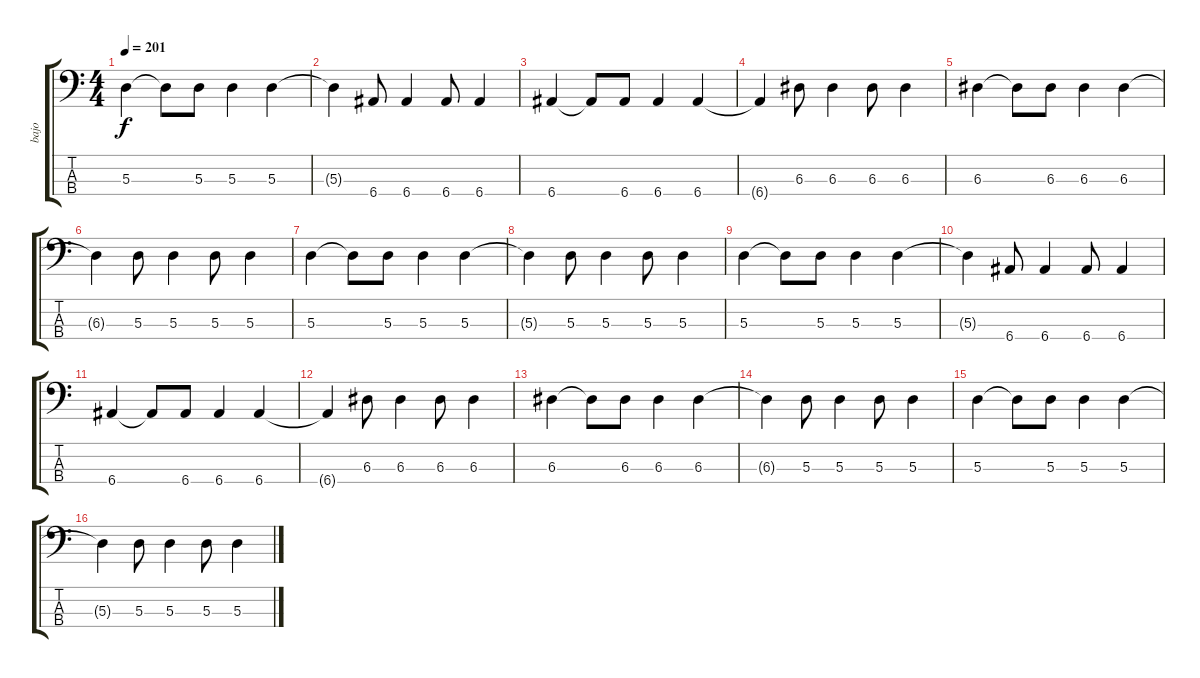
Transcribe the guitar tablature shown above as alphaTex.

\track ("bajo" "bajo") {instrument electricbassfinger}
\staff {score tabs}
\tuning (G2 D2 A1 E1) {hide}
\ts (4 4)
\tempo 201
\clef f4
\ks c
5.3.4{dy f} 5.3{t}.8 5.3.8 5.3.4 5.3.4 |
5.3{t}.4 6.4.8 6.4.4 6.4.8 6.4.4 |
6.4.4 6.4{t}.8 6.4.8 6.4.4 6.4.4 |
6.4{t}.4 6.3.8 6.3.4 6.3.8 6.3.4 |
6.3.4 6.3{t}.8 6.3.8 6.3.4 6.3.4 |
6.3{t}.4 5.3.8 5.3.4 5.3.8 5.3.4 |
5.3.4 5.3{t}.8 5.3.8 5.3.4 5.3.4 |
5.3{t}.4 5.3.8 5.3.4 5.3.8 5.3.4 |
5.3.4 5.3{t}.8 5.3.8 5.3.4 5.3.4 |
5.3{t}.4 6.4.8 6.4.4 6.4.8 6.4.4 |
6.4.4 6.4{t}.8 6.4.8 6.4.4 6.4.4 |
6.4{t}.4 6.3.8 6.3.4 6.3.8 6.3.4 |
6.3.4 6.3{t}.8 6.3.8 6.3.4 6.3.4 |
6.3{t}.4 5.3.8 5.3.4 5.3.8 5.3.4 |
5.3.4 5.3{t}.8 5.3.8 5.3.4 5.3.4 |
5.3{t}.4 5.3.8 5.3.4 5.3.8 5.3.4
